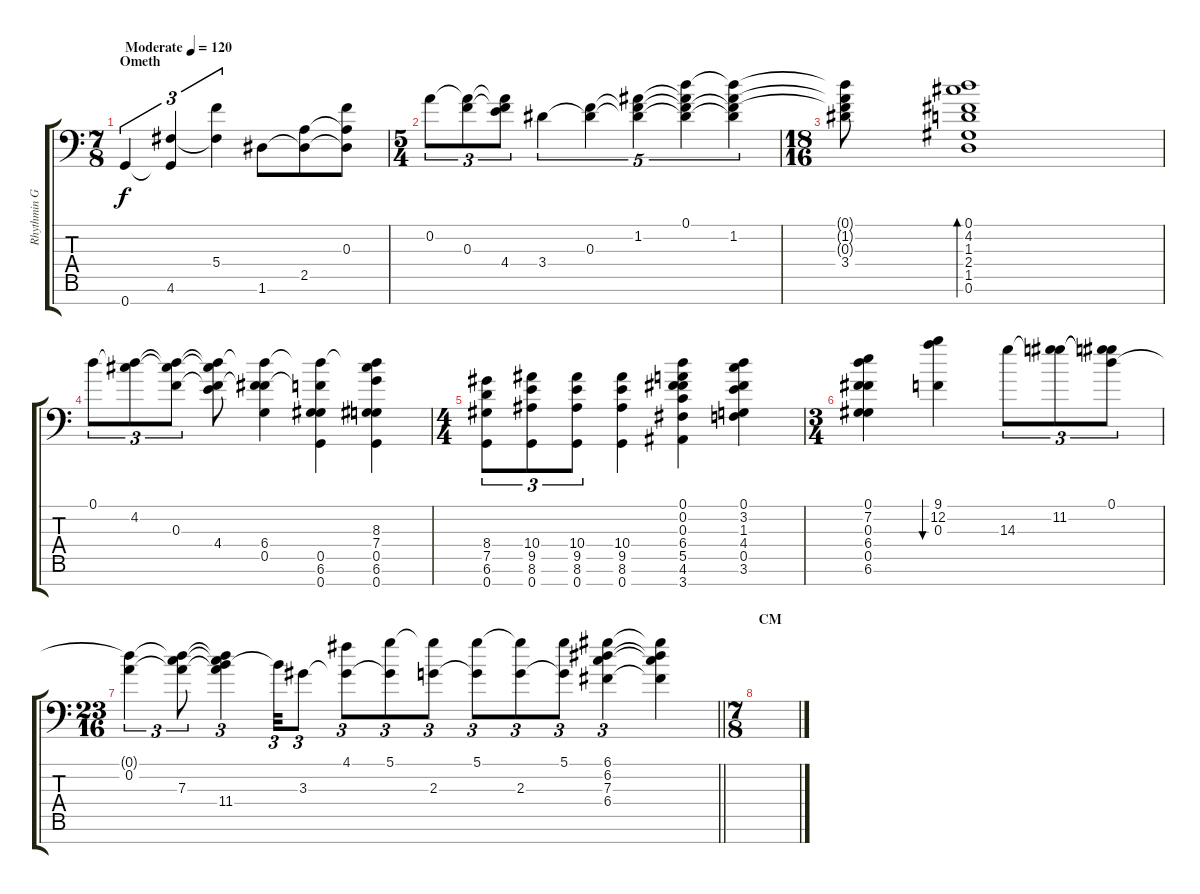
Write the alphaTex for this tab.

\track ("Rhythmin Guitar #2" "Rhythmin G") {instrument distortionguitar}
\staff {score tabs}
\tuning (D4 A3 F3 C3 G2 D2 G1) {hide}
\ts (7 8)
\section ("" "Ometh")
\tempo (120 "Moderate")
\clef f4
\ks c
0.7.4{tu (3 2) dy f instrument distortionguitar} (4.6 0.7{t}).4{tu (3 2)} (5.4 4.6{t}).4{tu (3 2)} 1.6.8 (2.5 1.6{t}).8 (0.3 2.5{t} 1.6{t}).8 |
\ts (5 4)
0.2.8{tu (3 2)} (0.2{t} 0.3).8{tu (3 2)} (0.2{t} 0.3{t} 4.4).8{tu (3 2)} 3.4.4{tu (5 4)} (0.3 3.4{t}).4{tu (5 4)} (1.2 0.3{t} 3.4{t}).4{tu (5 4)} (0.1 1.2{t} 0.3{t} 3.4{t}).4{tu (5 4)} (0.1{t} 1.2 0.3{t} 3.4{t}).4{tu (5 4)} |
\ts (18 16)
(0.1{t} 1.2{t} 0.3{t} 3.4).8 (0.1 4.2 1.3 2.4 1.5 0.6).1{bd 240} |
0.1.8{tu (3 2)} (0.1{t} 4.2).8{tu (3 2)} (0.1{t} 4.2{t} 0.3).8{tu (3 2)} (0.1{t} 4.2{t} 0.3{t} 4.4).8 (0.1{t} 0.3{t} 6.4 0.5).4 (0.1{t} 0.3{t} 0.5 6.6 0.7).4 (0.1{t} 8.3 7.4 0.5 6.6 0.7).4 |
\ts (4 4)
(8.4 7.5 6.6 0.7).8{tu (3 2)} (10.4 9.5 8.6 0.7).8{tu (3 2)} (10.4 9.5 8.6 0.7).8{tu (3 2)} (10.4 9.5 8.6 0.7).4 (0.1 0.2 0.3 6.4 5.5 4.6 3.7).4 (0.1 3.2 1.3 4.4 0.5 3.6).4 |
\ts (3 4)
(0.1 7.2 0.3 6.4 0.5 6.6).4 (9.1 12.2 0.3).4{bu 480} 14.3.8{tu (3 2)} (11.2 14.3{t}).8{tu (3 2)} (0.1 11.2{t} 14.3{t}).8{tu (3 2)} |
\ts (23 16)
\barLineRight lightlight
(0.1{t} 0.2).4{tu (3 2)} (0.1{t} 0.2{t} 7.3).8{tu (3 2)} (0.1{t} 0.2{t} 7.3{t} 11.4).4{tu (3 2)} 11.4{t}.32{tu (3 2)} 3.3.8{tu (3 2)} (4.1 3.3{t}).8{tu (3 2)} (5.1 3.3{t}).8{tu (3 2)} (5.1{t} 2.3).8{tu (3 2)} (5.1 2.3{t}).8{tu (3 2)} (5.1{t} 2.3).8{tu (3 2)} (5.1 2.3{t}).8{tu (3 2)} (6.1 6.2 7.3 6.4).4{tu (3 2)} (6.1{t} 6.2{t} 7.3{t} 6.4{t}).4 |
\ts (7 8)
\section ("" "CM")
